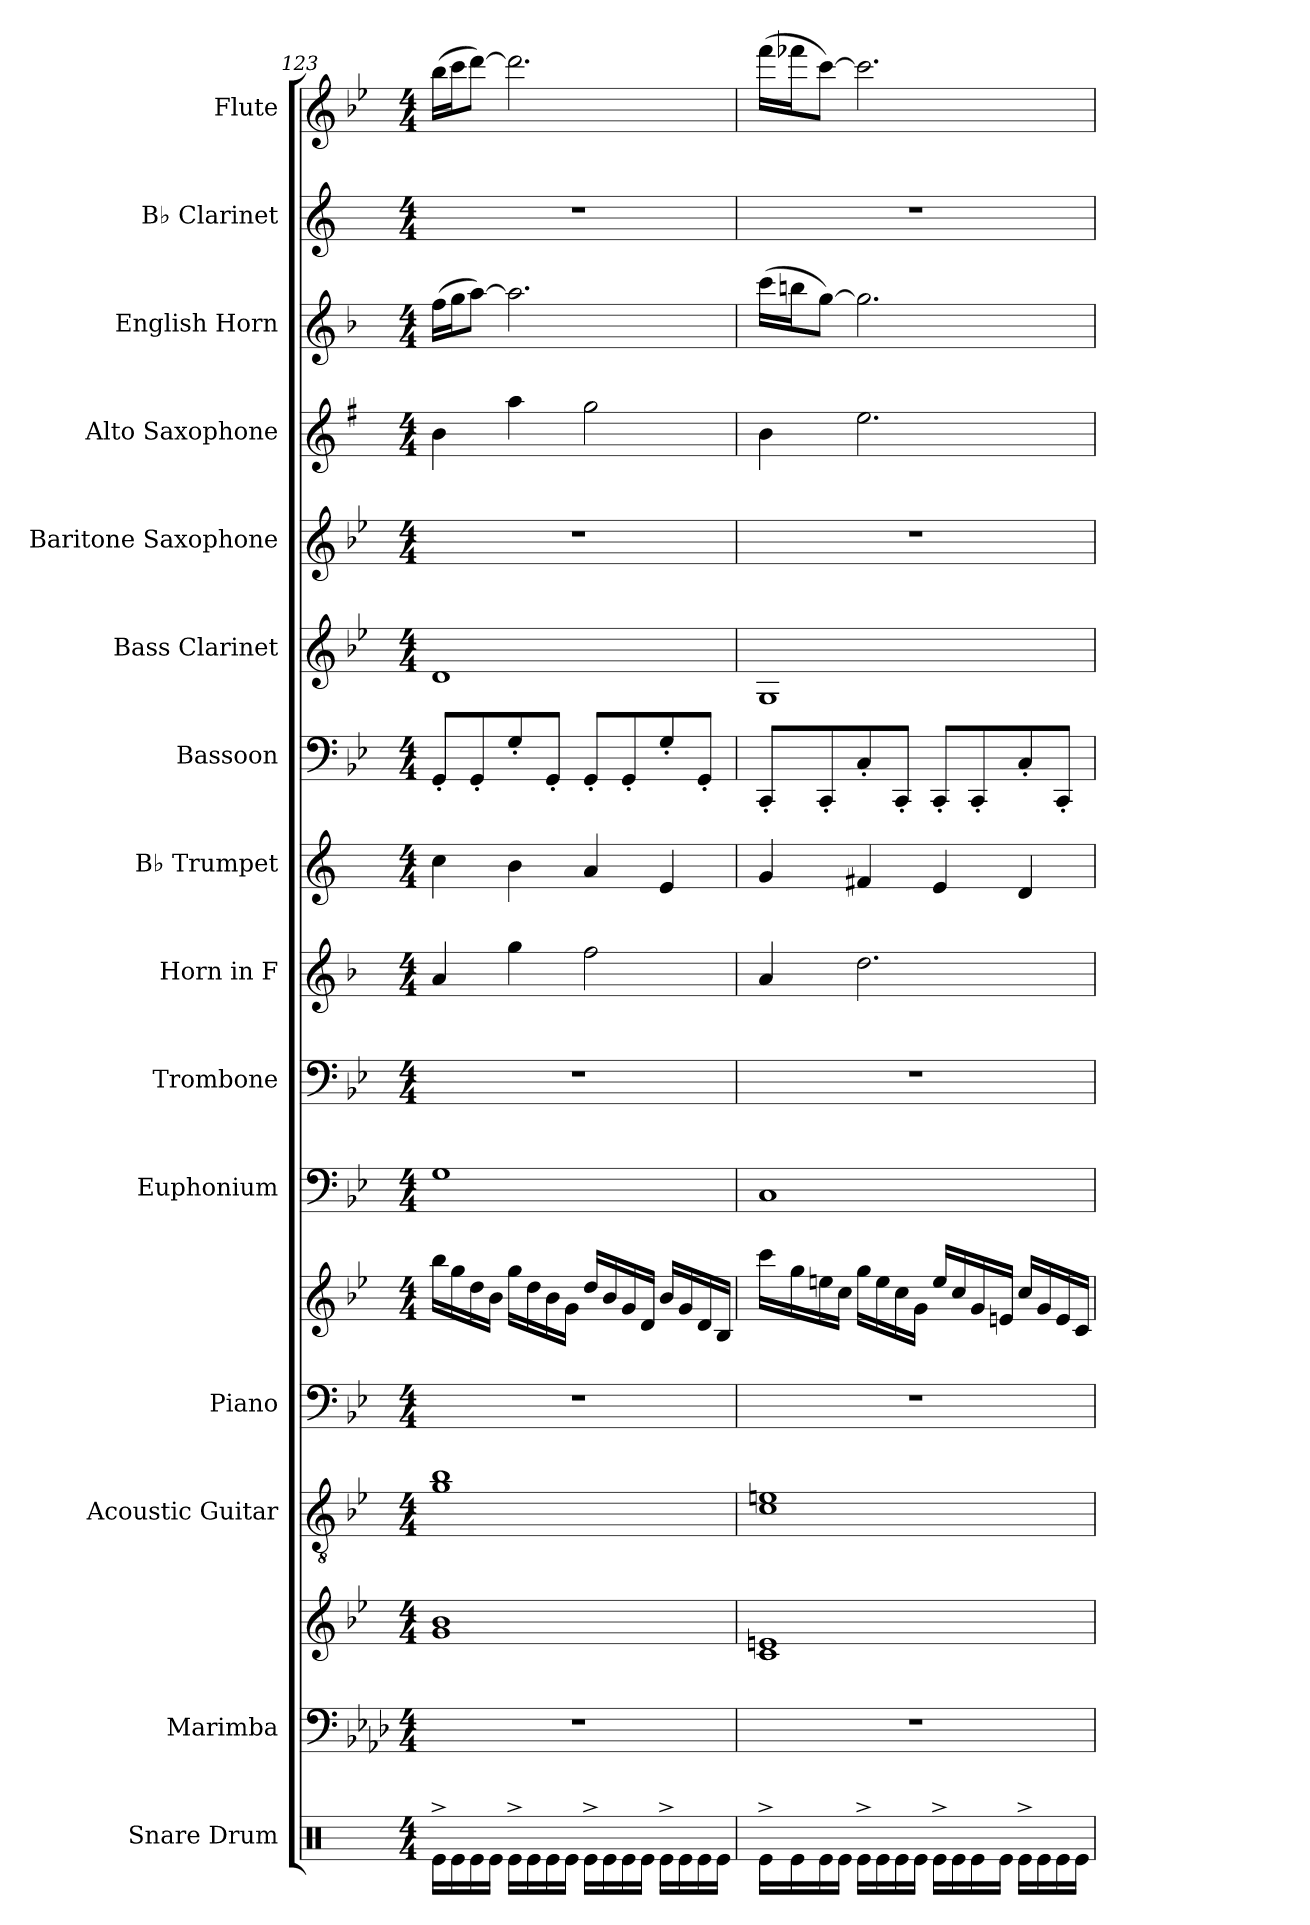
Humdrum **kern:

**kern	**kern	**kern	**kern	**kern	**kern	**kern	**kern	**kern	**kern	**kern	**kern	**kern	**kern	**kern	**kern	**kern
*part15	*part14	*part14	*part13	*part12	*part12	*part11	*part10	*part9	*part8	*part7	*part6	*part5	*part4	*part3	*part2	*part1
*staff17	*staff16	*staff15	*staff14	*staff13	*staff12	*staff11	*staff10	*staff9	*staff8	*staff7	*staff6	*staff5	*staff4	*staff3	*staff2	*staff1
*I"Snare Drum	*I"Marimba	*	*I"Acoustic Guitar	*I"Piano	*	*I"Euphonium	*I"Trombone	*I"Horn in F	*I"B♭ Trumpet	*I"Bassoon	*I"Bass Clarinet	*I"Baritone Saxophone	*I"Alto Saxophone	*I"English Horn	*I"B♭ Clarinet	*I"Flute
*I'Sn. Dr.	*I'Mrm.	*	*I'Guit.	*I'Pno.	*	*I'Eu.	*I'Trb.	*	*I'B♭ Tpt.	*I'Bsn.	*I'B. Cl.	*I'Bar. Sax.	*I'A. Sax.	*I'E. Hn.	*I'B♭ Cl.	*I'Fl.
*clefX	*clefF4	*clefG2	*clefGv2	*clefF4	*clefG2	*clefF4	*clefF4	*clefG2	*clefG2	*clefF4	*clefG2	*clefG2	*clefG2	*clefG2	*clefG2	*clefG2
*	*	*	*	*	*	*	*	*ITrd4c7	*ITrd1c2	*	*ITrd8c14	*ITrd12c21	*ITrd5c9	*ITrd4c7	*ITrd1c2	*
*k[]	*k[b-e-a-d-]	*k[b-e-]	*k[b-e-]	*k[b-e-]	*k[b-e-]	*k[b-e-]	*k[b-e-]	*k[b-e-]	*k[b-e-]	*k[b-e-]	*k[b-e-]	*k[b-e-]	*k[b-e-]	*k[b-e-]	*k[b-e-]	*k[b-e-]
*M4/4	*M4/4	*M4/4	*M4/4	*M4/4	*M4/4	*M4/4	*M4/4	*M4/4	*M4/4	*M4/4	*M4/4	*M4/4	*M4/4	*M4/4	*M4/4	*M4/4
=123	=123	=123	=123	=123	=123	=123	=123	=123	=123	=123	=123	=123	=123	=123	=123	=123
16Re^\LL	1r	1g 1b-	1g 1b-	1r	16bb-\LL	1G	1r	4d/	4b-\	8GG'/L	1D	1r	4d\	(16b-\LL	1r	(16bb-\LL
16Re\	.	.	.	.	16gg\	.	.	.	.	.	.	.	.	16cc\J	.	16ccc\J
16Re\	.	.	.	.	16dd\	.	.	.	.	8GG'/	.	.	.	[8dd\J)	.	[8ddd\J)
16Re\JJ	.	.	.	.	16b-\JJ	.	.	.	.	.	.	.	.	.	.	.
16Re^\LL	.	.	.	.	16gg\LL	.	.	4cc\	4a\	8G'/	.	.	4cc\	2.dd\]	.	2.ddd\]
16Re\	.	.	.	.	16dd\	.	.	.	.	.	.	.	.	.	.	.
16Re\	.	.	.	.	16b-\	.	.	.	.	8GG'/J	.	.	.	.	.	.
16Re\JJ	.	.	.	.	16g\JJ	.	.	.	.	.	.	.	.	.	.	.
16Re^\LL	.	.	.	.	16dd/LL	.	.	2b-\	4g/	8GG'/L	.	.	2b-\	.	.	.
16Re\	.	.	.	.	16b-/	.	.	.	.	.	.	.	.	.	.	.
16Re\	.	.	.	.	16g/	.	.	.	.	8GG'/	.	.	.	.	.	.
16Re\JJ	.	.	.	.	16d/JJ	.	.	.	.	.	.	.	.	.	.	.
16Re^\LL	.	.	.	.	16b-/LL	.	.	.	4d/	8G'/	.	.	.	.	.	.
16Re\	.	.	.	.	16g/	.	.	.	.	.	.	.	.	.	.	.
16Re\	.	.	.	.	16d/	.	.	.	.	8GG'/J	.	.	.	.	.	.
16Re\JJ	.	.	.	.	16B-/JJ	.	.	.	.	.	.	.	.	.	.	.
=124	=124	=124	=124	=124	=124	=124	=124	=124	=124	=124	=124	=124	=124	=124	=124	=124
16Re^\LL	1r	1c 1en	1c 1en	1r	16ccc\LL	1C	1r	4d/	4f/	8CC'/L	1GG	1r	4d\	(16ff\LL	1r	(16fff\LL
16Re\	.	.	.	.	16gg\	.	.	.	.	.	.	.	.	16een\J	.	16fff-X\J
16Re\	.	.	.	.	16een\	.	.	.	.	8CC'/	.	.	.	[8cc\J)	.	[8ccc\J)
16Re\JJ	.	.	.	.	16cc\JJ	.	.	.	.	.	.	.	.	.	.	.
16Re^\LL	.	.	.	.	16gg\LL	.	.	2.g\	4en/	8C'/	.	.	2.g\	2.cc\]	.	2.ccc\]
16Re\	.	.	.	.	16ee\	.	.	.	.	.	.	.	.	.	.	.
16Re\	.	.	.	.	16cc\	.	.	.	.	8CC'/J	.	.	.	.	.	.
16Re\JJ	.	.	.	.	16g\JJ	.	.	.	.	.	.	.	.	.	.	.
16Re^\LL	.	.	.	.	16ee/LL	.	.	.	4d/	8CC'/L	.	.	.	.	.	.
16Re\	.	.	.	.	16cc/	.	.	.	.	.	.	.	.	.	.	.
16Re\	.	.	.	.	16g/	.	.	.	.	8CC'/	.	.	.	.	.	.
16Re\JJ	.	.	.	.	16en/JJ	.	.	.	.	.	.	.	.	.	.	.
16Re^\LL	.	.	.	.	16cc/LL	.	.	.	4c/	8C'/	.	.	.	.	.	.
16Re\	.	.	.	.	16g/	.	.	.	.	.	.	.	.	.	.	.
16Re\	.	.	.	.	16e/	.	.	.	.	8CC'/J	.	.	.	.	.	.
16Re\JJ	.	.	.	.	16c/JJ	.	.	.	.	.	.	.	.	.	.	.
=	=	=	=	=	=	=	=	=	=	=	=	=	=	=	=	=
*-	*-	*-	*-	*-	*-	*-	*-	*-	*-	*-	*-	*-	*-	*-	*-	*-
